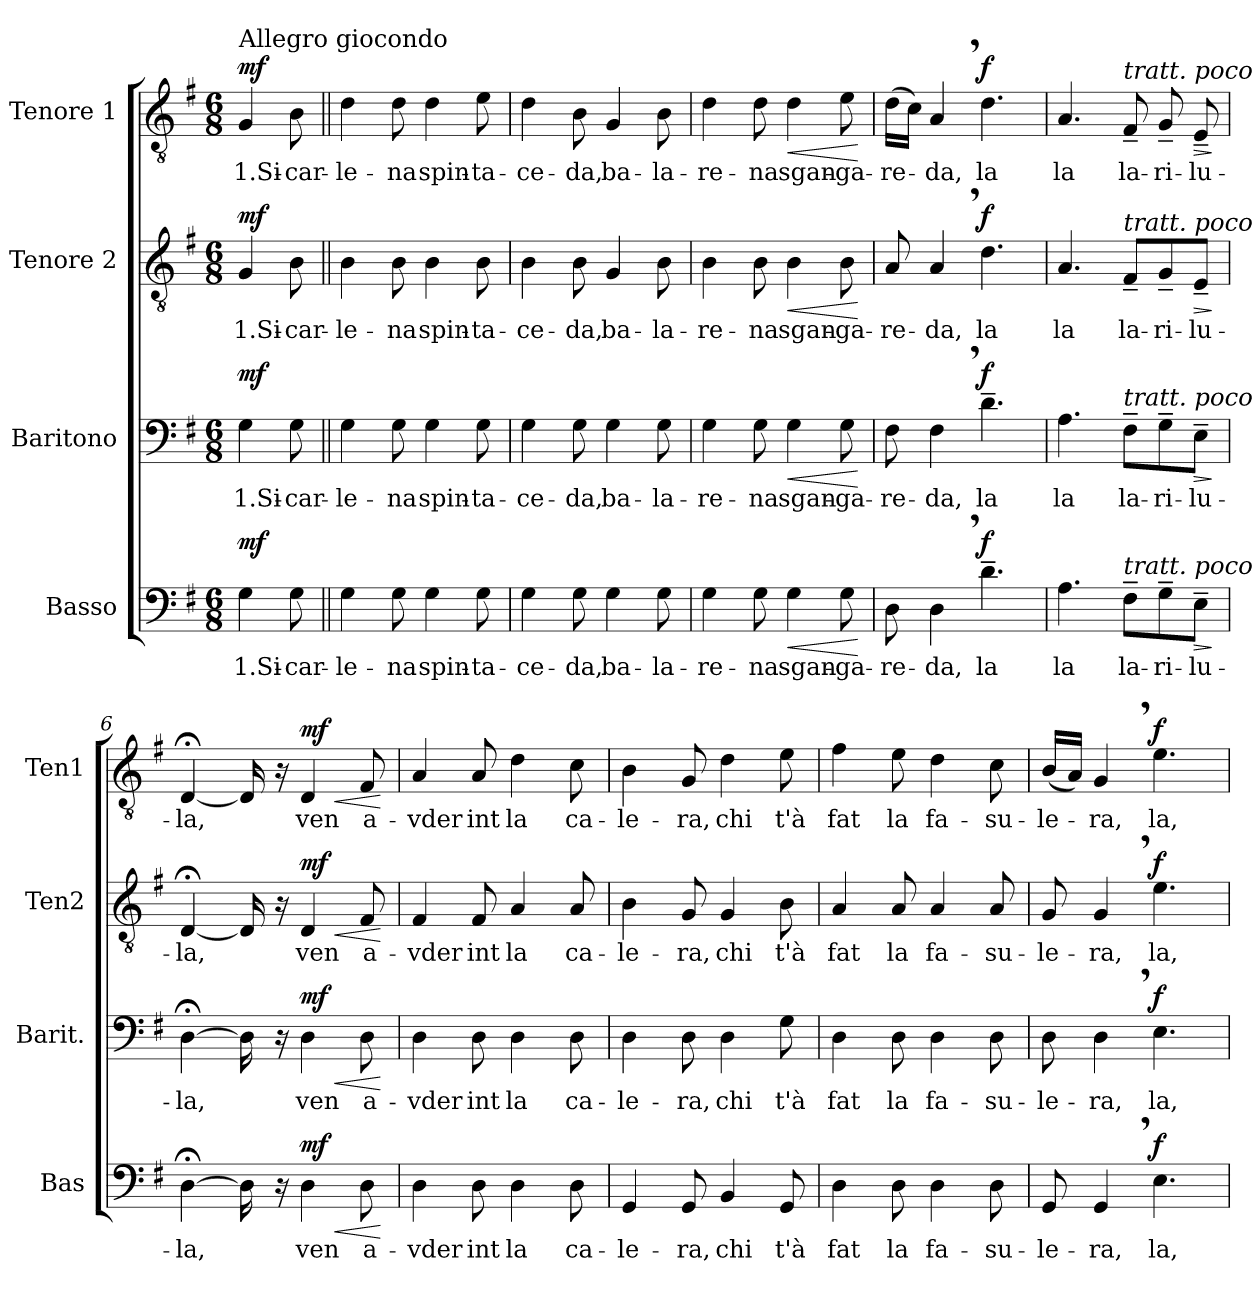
**kern	**text	**dynam	**kern	**text	**dynam	**kern	**text	**dynam	**kern	**text	**dynam
*part4	*part4	*part4	*part3	*part3	*part3	*part2	*part2	*part2	*part1	*part1	*part1
*staff4	*staff4	*staff4	*staff3	*staff3	*staff3	*staff2	*staff2	*staff2	*staff1	*staff1	*staff1
*I"Basso	*	*	*I"Baritono	*	*	*I"Tenore 2	*	*	*I"Tenore 1	*	*
*I'Bas	*	*	*I'Barit.	*	*	*I'Ten2	*	*	*I'Ten1	*	*
*clefF4	*	*	*clefF4	*	*	*clefGv2	*	*	*clefGv2	*	*
*k[f#]	*	*	*k[f#]	*	*	*k[f#]	*	*	*k[f#]	*	*
*M6/8	*	*	*M6/8	*	*	*M6/8	*	*	*M6/8	*	*
*MM135	*	*	*MM135	*	*	*MM135	*	*	*MM135	*	*
=	=	=	=	=	=	=	=	=	=	=	=
!	!	!	!	!	!	!	!	!	!LO:TX:a:t=Allegro giocondo	!	!
!	!LO:LY:b	!LO:DY:a	!	!LO:LY:b	!LO:DY:a	!	!LO:LY:b	!LO:DY:a	!	!LO:LY:b	!LO:DY:a
4G\	1.Si-	mf	4G\	1.Si-	mf	4G/	1.Si-	mf	4G/	1.Si-	mf
!	!LO:LY:b	!	!	!LO:LY:b	!	!	!LO:LY:b	!	!	!LO:LY:b	!
8G\	-car-	.	8G\	-car-	.	8B\	-car-	.	8B\	-car-	.
=1||	=1||	=1||	=1||	=1||	=1||	=1||	=1||	=1||	=1||	=1||	=1||
!	!LO:LY:b	!	!	!LO:LY:b	!	!	!LO:LY:b	!	!	!LO:LY:b	!
4G\	-le-	.	4G\	-le-	.	4B\	-le-	.	4d\	-le-	.
!	!LO:LY:b	!	!	!LO:LY:b	!	!	!LO:LY:b	!	!	!LO:LY:b	!
8G\	-na	.	8G\	-na	.	8B\	-na	.	8d\	-na	.
!	!LO:LY:b	!	!	!LO:LY:b	!	!	!LO:LY:b	!	!	!LO:LY:b	!
4G\	spin-	.	4G\	spin-	.	4B\	spin-	.	4d\	spin-	.
!	!LO:LY:b	!	!	!LO:LY:b	!	!	!LO:LY:b	!	!	!LO:LY:b	!
8G\	-ta-	.	8G\	-ta-	.	8B\	-ta-	.	8e\	-ta-	.
=2	=2	=2	=2	=2	=2	=2	=2	=2	=2	=2	=2
!	!LO:LY:b	!	!	!LO:LY:b	!	!	!LO:LY:b	!	!	!LO:LY:b	!
4G\	-ce-	.	4G\	-ce-	.	4B\	-ce-	.	4d\	-ce-	.
!	!LO:LY:b	!	!	!LO:LY:b	!	!	!LO:LY:b	!	!	!LO:LY:b	!
8G\	-da,	.	8G\	-da,	.	8B\	-da,	.	8B\	-da,	.
!	!LO:LY:b	!	!	!LO:LY:b	!	!	!LO:LY:b	!	!	!LO:LY:b	!
4G\	ba-	.	4G\	ba-	.	4G/	ba-	.	4G/	ba-	.
!	!LO:LY:b	!	!	!LO:LY:b	!	!	!LO:LY:b	!	!	!LO:LY:b	!
8G\	-la-	.	8G\	-la-	.	8B\	-la-	.	8B\	-la-	.
=3	=3	=3	=3	=3	=3	=3	=3	=3	=3	=3	=3
!	!LO:LY:b	!	!	!LO:LY:b	!	!	!LO:LY:b	!	!	!LO:LY:b	!
4G\	-re-	.	4G\	-re-	.	4B\	-re-	.	4d\	-re-	.
!	!LO:LY:b	!	!	!LO:LY:b	!	!	!LO:LY:b	!	!	!LO:LY:b	!
8G\	-na	.	8G\	-na	.	8B\	-na	.	8d\	-na	.
!	!LO:LY:b	!LO:HP:b	!	!LO:LY:b	!LO:HP:b	!	!LO:LY:b	!LO:HP:b	!	!LO:LY:b	!LO:HP:b
4G\	sgan-	<	4G\	sgan-	<	4B\	sgan-	<	4d\	sgan-	<
!	!LO:LY:b	!	!	!LO:LY:b	!	!	!LO:LY:b	!	!	!LO:LY:b	!
8G\	-ga-	.	8G\	-ga-	.	8B\	-ga-	.	8e\	-ga-	.
.	.	[	.	.	[	.	.	[	.	.	[
=4	=4	=4	=4	=4	=4	=4	=4	=4	=4	=4	=4
!	!LO:LY:b	!	!	!LO:LY:b	!	!	!LO:LY:b	!	!	!LO:LY:b	!
8D\	-re-	.	8F#\	-re-	.	8A/	-re-	.	(>16d\LL	-re-	.
.	.	.	.	.	.	.	.	.	16c\JJ)	.	.
!	!LO:LY:b	!	!	!LO:LY:b	!	!	!LO:LY:b	!	!	!LO:LY:b	!
4D,\	-da,	.	4F#,\	-da,	.	4A,/	-da,	.	4A,/	-da,	.
!	!LO:LY:b	!LO:DY:a	!	!LO:LY:b	!LO:DY:a	!	!LO:LY:b	!LO:DY:a	!	!LO:LY:b	!LO:DY:a
4.d~\	la	f	4.d~\	la	f	4.d\	la	f	4.d\	la	f
=5	=5	=5	=5	=5	=5	=5	=5	=5	=5	=5	=5
!	!LO:LY:b	!	!	!LO:LY:b	!	!	!LO:LY:b	!	!	!LO:LY:b	!
4.A\	la	.	4.A\	la	.	4.A/	la	.	4.A/	la	.
!	!	!	!	!	!	!	!	!	!LO:TX:a:i:t=tratt. poco	!	!
!	!	!	!	!	!	!LO:TX:a:i:t=tratt. poco	!	!	!	!	!
!	!	!	!LO:TX:a:i:t=tratt. poco	!	!	!	!	!	!	!	!
!LO:TX:a:i:t=tratt. poco	!	!	!	!	!	!	!	!	!	!	!
!	!LO:LY:b	!	!	!LO:LY:b	!	!	!LO:LY:b	!	!	!LO:LY:b	!
8F#~\L	la-	.	8F#~\L	la-	.	8F#~/L	la-	.	8F#~/	la-	.
!	!LO:LY:b	!	!	!LO:LY:b	!	!	!LO:LY:b	!	!	!LO:LY:b	!
8G~\	-ri-	.	8G~\	-ri-	.	8G~/	-ri-	.	8G~/	-ri-	.
!	!LO:LY:b	!LO:HP:b	!	!LO:LY:b	!LO:HP:b	!	!LO:LY:b	!LO:HP:b	!	!LO:LY:b	!LO:HP:b
8E~\J	-lu-	>	8E~\J	-lu-	>	8E~/J	-lu-	>	8E~/	-lu-	>
.	.	]	.	.	]	.	.	]	.	.	]
=6	=6	=6	=6	=6	=6	=6	=6	=6	=6	=6	=6
!	!LO:LY:b	!	!	!LO:LY:b	!	!	!LO:LY:b	!	!	!LO:LY:b	!
[4D;<\	-la,	.	[4D;<\	-la,	.	[4D;</	-la,	.	[4D;</	-la,	.
16D\]	.	.	16D\]	.	.	16D/]	.	.	16D/]	.	.
16r	.	.	16r	.	.	16r	.	.	16r	.	.
!	!LO:LY:b	!LO:HP:b	!	!LO:LY:b	!LO:HP:b	!	!LO:LY:b	!LO:HP:b	!	!LO:LY:b	!LO:HP:b
!	!	!LO:DY:n=1:a	!	!	!LO:DY:n=1:a	!	!	!LO:DY:n=1:a	!	!	!LO:DY:n=1:a
4D\	ven	< mf	4D\	ven	< mf	4D/	ven	< mf	4D/	ven	< mf
!	!LO:LY:b	!	!	!LO:LY:b	!	!	!LO:LY:b	!	!	!LO:LY:b	!
8D\	a-	.	8D\	a-	.	8F#/	a-	.	8F#/	a-	.
.	.	[	.	.	[	.	.	[	.	.	[
!!LO:LB:g=z
=7	=7	=7	=7	=7	=7	=7	=7	=7	=7	=7	=7
!	!LO:LY:b	!	!	!LO:LY:b	!	!	!LO:LY:b	!	!	!LO:LY:b	!
4D\	-vder	.	4D\	-vder	.	4F#/	-vder	.	4A/	-vder	.
!	!LO:LY:b	!	!	!LO:LY:b	!	!	!LO:LY:b	!	!	!LO:LY:b	!
8D\	int	.	8D\	int	.	8F#/	int	.	8A/	int	.
!	!LO:LY:b	!	!	!LO:LY:b	!	!	!LO:LY:b	!	!	!LO:LY:b	!
4D\	la	.	4D\	la	.	4A/	la	.	4d\	la	.
!	!LO:LY:b	!	!	!LO:LY:b	!	!	!LO:LY:b	!	!	!LO:LY:b	!
8D\	ca-	.	8D\	ca-	.	8A/	ca-	.	8c\	ca-	.
=8	=8	=8	=8	=8	=8	=8	=8	=8	=8	=8	=8
!	!LO:LY:b	!	!	!LO:LY:b	!	!	!LO:LY:b	!	!	!LO:LY:b	!
4GG/	-le-	.	4D\	-le-	.	4B\	-le-	.	4B\	-le-	.
!	!LO:LY:b	!	!	!LO:LY:b	!	!	!LO:LY:b	!	!	!LO:LY:b	!
8GG/	-ra,	.	8D\	-ra,	.	8G/	-ra,	.	8G/	-ra,	.
!	!LO:LY:b	!	!	!LO:LY:b	!	!	!LO:LY:b	!	!	!LO:LY:b	!
4BB/	chi	.	4D\	chi	.	4G/	chi	.	4d\	chi	.
!	!LO:LY:b	!	!	!LO:LY:b	!	!	!LO:LY:b	!	!	!LO:LY:b	!
8GG/	t'à	.	8G\	t'à	.	8B\	t'à	.	8e\	t'à	.
=9	=9	=9	=9	=9	=9	=9	=9	=9	=9	=9	=9
!	!LO:LY:b	!	!	!LO:LY:b	!	!	!LO:LY:b	!	!	!LO:LY:b	!
4D\	fat	.	4D\	fat	.	4A/	fat	.	4f#\	fat	.
!	!LO:LY:b	!	!	!LO:LY:b	!	!	!LO:LY:b	!	!	!LO:LY:b	!
8D\	la	.	8D\	la	.	8A/	la	.	8e\	la	.
!	!LO:LY:b	!	!	!LO:LY:b	!	!	!LO:LY:b	!	!	!LO:LY:b	!
4D\	fa-	.	4D\	fa-	.	4A/	fa-	.	4d\	fa-	.
!	!LO:LY:b	!	!	!LO:LY:b	!	!	!LO:LY:b	!	!	!LO:LY:b	!
8D\	-su-	.	8D\	-su-	.	8A/	-su-	.	8c\	-su-	.
=10	=10	=10	=10	=10	=10	=10	=10	=10	=10	=10	=10
!	!LO:LY:b	!	!	!LO:LY:b	!	!	!LO:LY:b	!	!	!LO:LY:b	!
8GG/	-le-	.	8D\	-le-	.	8G/	-le-	.	(<16B/LL	-le-	.
.	.	.	.	.	.	.	.	.	16A/JJ)	.	.
!	!LO:LY:b	!	!	!LO:LY:b	!	!	!LO:LY:b	!	!	!LO:LY:b	!
4GG,/	-ra,	.	4D,\	-ra,	.	4G,/	-ra,	.	4G,/	-ra,	.
!	!LO:LY:b	!LO:DY:a	!	!LO:LY:b	!LO:DY:a	!	!LO:LY:b	!LO:DY:a	!	!LO:LY:b	!LO:DY:a
4.E\	la,	f	4.E\	la,	f	4.e\	la,	f	4.e\	la,	f
=	=	=	=	=	=	=	=	=	=	=	=
*-	*-	*-	*-	*-	*-	*-	*-	*-	*-	*-	*-
